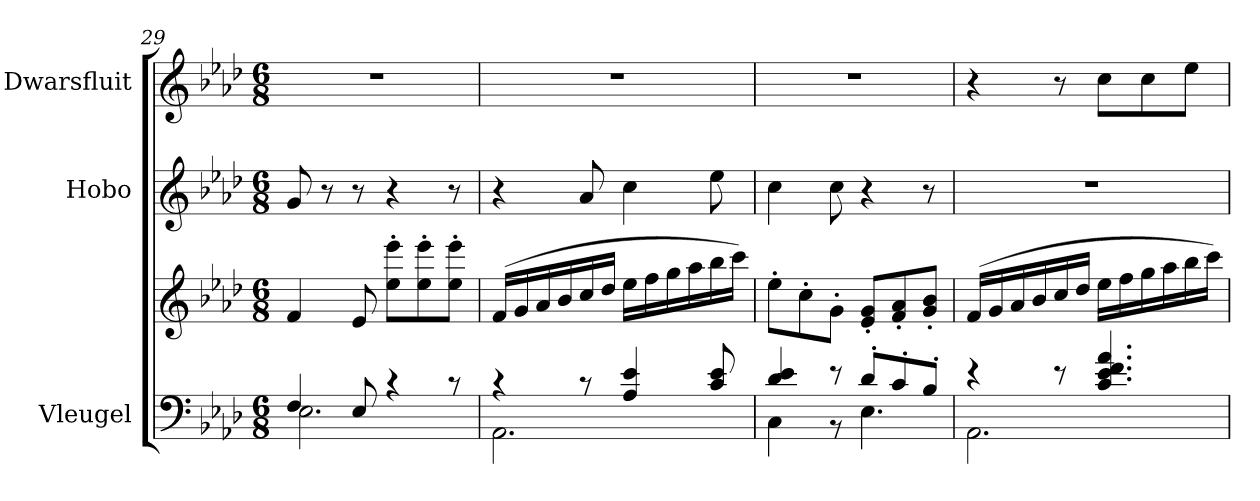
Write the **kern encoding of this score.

**kern	**kern	**kern	**kern
*part3	*part3	*part2	*part1
*staff4	*staff3	*staff2	*staff1
*I"Vleugel	*	*I"Hobo	*I"Dwarsfluit
*	*	*I'Ob.	*I'Fl.
!!LO:LB:g=z
*clefF4	*clefG2	*clefG2	*clefG2
*k[b-e-a-d-]	*k[b-e-a-d-]	*k[b-e-a-d-]	*k[b-e-a-d-]
*M6/8	*M6/8	*M6/8	*M6/8
=29	=29	=29	=29
*^	*	*	*
4F/	2.E-\	4f/	8g/	2.r
.	.	.	8r	.
8E-/	.	8e-/	8r	.
4r	.	8ee-\' 8eee-\'L	4r	.
.	.	8ee-\' 8eee-\'	.	.
8r	.	8ee-\' 8eee-\'J	8r	.
=30	=30	=30	=30	=30
4r	2.AA-\	(16f/LL	4r	2.r
.	.	16g/	.	.
.	.	16a-/	.	.
.	.	16b-/	.	.
8r	.	16cc/	8a-/	.
.	.	16dd-/JJ	.	.
4A-/ 4e-/	.	16ee-\LL	4cc\	.
.	.	16ff\	.	.
.	.	16gg\	.	.
.	.	16aa-\	.	.
8c/ 8e-/	.	16bb-\	8ee-\	.
.	.	16ccc\JJ)	.	.
=31	=31	=31	=31	=31
4d-/ 4e-/	4C\	8ee-'\L	4cc\	2.r
.	.	8cc'\	.	.
8r	8r	8g'\J	8cc\	.
8d-'/L	4.E-\	8e-/' 8g/'L	4r	.
8c'/	.	8f/' 8a-/'	.	.
8B-'/J	.	8g/' 8b-/'J	8r	.
!!LO:PB:g=z
=32	=32	=32	=32	=32
4r	2.AA-\	(16f/LL	2.r	4r
.	.	16g/	.	.
.	.	16a-/	.	.
.	.	16b-/	.	.
8r	.	16cc/	.	8r
.	.	16dd-/JJ	.	.
4.c/ 4.e-/ 4.f/ 4.a-/	.	16ee-\LL	.	8cc\L
.	.	16ff\	.	.
.	.	16gg\	.	8cc\
.	.	16aa-\	.	.
.	.	16bb-\	.	8ee-\J
.	.	16ccc\JJ)	.	.
*v	*v	*	*	*
=	=	=	=
*-	*-	*-	*-
